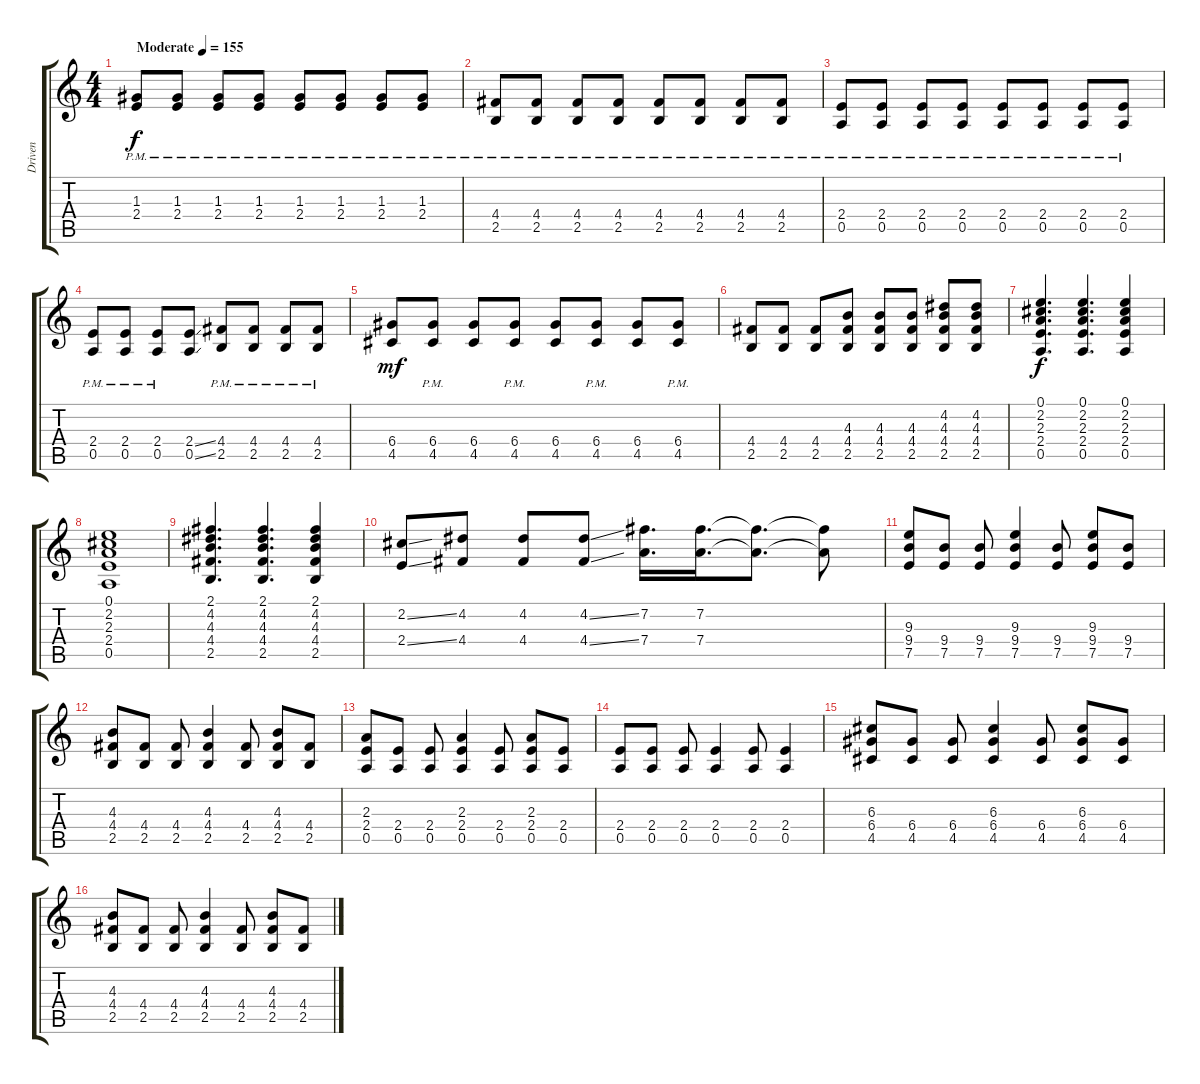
\track ("Driven" "Driven") {instrument overdrivenguitar}
\staff {score tabs}
\tuning (E4 B3 G3 D3 A2 E2) {hide}
\ts (4 4)
\tempo (155 "Moderate")
\clef g2
\ks c
(1.3{pm} 2.4{pm}).8{dy f instrument overdrivenguitar} (1.3{pm} 2.4{pm}).8 (1.3{pm} 2.4{pm}).8 (1.3{pm} 2.4{pm}).8 (1.3{pm} 2.4{pm}).8 (1.3{pm} 2.4{pm}).8 (1.3{pm} 2.4{pm}).8 (1.3{pm} 2.4{pm}).8 |
(4.4{pm} 2.5{pm}).8 (4.4{pm} 2.5{pm}).8 (4.4{pm} 2.5{pm}).8 (4.4{pm} 2.5{pm}).8 (4.4{pm} 2.5{pm}).8 (4.4{pm} 2.5{pm}).8 (4.4{pm} 2.5{pm}).8 (4.4{pm} 2.5{pm}).8 |
(2.4{pm} 0.5{pm}).8 (2.4{pm} 0.5{pm}).8 (2.4{pm} 0.5{pm}).8 (2.4{pm} 0.5{pm}).8 (2.4{pm} 0.5{pm}).8 (2.4{pm} 0.5{pm}).8 (2.4{pm} 0.5{pm}).8 (2.4{pm} 0.5{pm}).8 |
(2.4{pm} 0.5{pm}).8 (2.4{pm} 0.5{pm}).8 (2.4{pm} 0.5{pm}).8 (2.4{ss} 0.5{ss}).8 (4.4{pm} 2.5{pm}).8 (4.4{pm} 2.5{pm}).8 (4.4{pm} 2.5{pm}).8 (4.4{pm} 2.5{pm}).8 |
(6.4 4.5).8{dy mf} (6.4{pm} 4.5{pm}).8 (6.4 4.5).8 (6.4{pm} 4.5{pm}).8 (6.4 4.5).8 (6.4{pm} 4.5{pm}).8 (6.4 4.5).8 (6.4{pm} 4.5{pm}).8 |
(4.4 2.5).8 (4.4 2.5).8 (4.4 2.5).8 (4.3 4.4 2.5).8 (4.3 4.4 2.5).8 (4.3 4.4 2.5).8 (4.2 4.3 4.4 2.5).8 (4.2 4.3 4.4 2.5).8 |
(0.1 2.2 2.3 2.4 0.5).4{d dy f} (0.1 2.2 2.3 2.4 0.5).4{d} (0.1 2.2 2.3 2.4 0.5).4 |
(0.1 2.2 2.3 2.4 0.5).1 |
(2.1 4.2 4.3 4.4 2.5).4{d} (2.1 4.2 4.3 4.4 2.5).4{d} (2.1 4.2 4.3 4.4 2.5).4 |
(2.2{ss} 2.4{ss}).8 (4.2 4.4).8 (4.2 4.4).8 (4.2{ss} 4.4{ss}).8 (7.2 7.4).16{d} (7.2 7.4).16{d} (7.2{t} 7.4{t}).8{d} (7.2{t} 7.4{t}).8 |
(9.3 9.4 7.5).8 (9.4 7.5).8 (9.4 7.5).8 (9.3 9.4 7.5).4 (9.4 7.5).8 (9.3 9.4 7.5).8 (9.4 7.5).8 |
(4.3 4.4 2.5).8 (4.4 2.5).8 (4.4 2.5).8 (4.3 4.4 2.5).4 (4.4 2.5).8 (4.3 4.4 2.5).8 (4.4 2.5).8 |
(2.3 2.4 0.5).8 (2.4 0.5).8 (2.4 0.5).8 (2.3 2.4 0.5).4 (2.4 0.5).8 (2.3 2.4 0.5).8 (2.4 0.5).8 |
(2.4 0.5).8 (2.4 0.5).8 (2.4 0.5).8 (2.4 0.5).4 (2.4 0.5).8 (2.4 0.5).4 |
(6.3 6.4 4.5).8 (6.4 4.5).8 (6.4 4.5).8 (6.3 6.4 4.5).4 (6.4 4.5).8 (6.3 6.4 4.5).8 (6.4 4.5).8 |
(4.3 4.4 2.5).8 (4.4 2.5).8 (4.4 2.5).8 (4.3 4.4 2.5).4 (4.4 2.5).8 (4.3 4.4 2.5).8 (4.4 2.5).8
